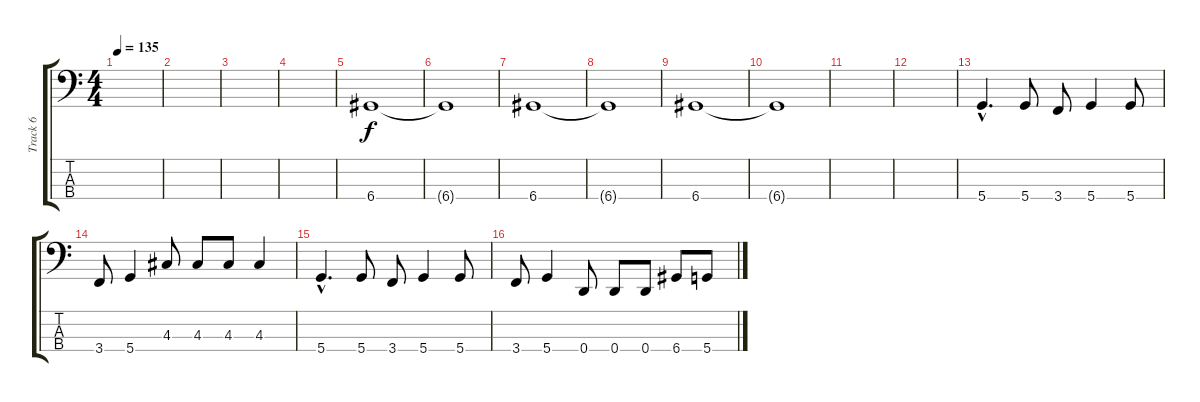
\track ("Track 6" "Track 6") {instrument electricbasspick}
\staff {score tabs}
\tuning (G2 D2 A1 D1) {hide}
\ts (4 4)
\tempo 135
\clef f4
\ks c
|
|
|
|
6.4.1 |
6.4{t}.1 |
6.4.1 |
6.4{t}.1 |
6.4.1 |
6.4{t}.1 |
|
|
5.4{hac}.4{d} 5.4.8 3.4.8 5.4.4 5.4.8 |
3.4.8 5.4.4 4.3.8 4.3.8 4.3.8 4.3.4 |
5.4{hac}.4{d} 5.4.8 3.4.8 5.4.4 5.4.8 |
3.4.8 5.4.4 0.4.8 0.4.8 0.4.8 6.4.8 5.4.8
